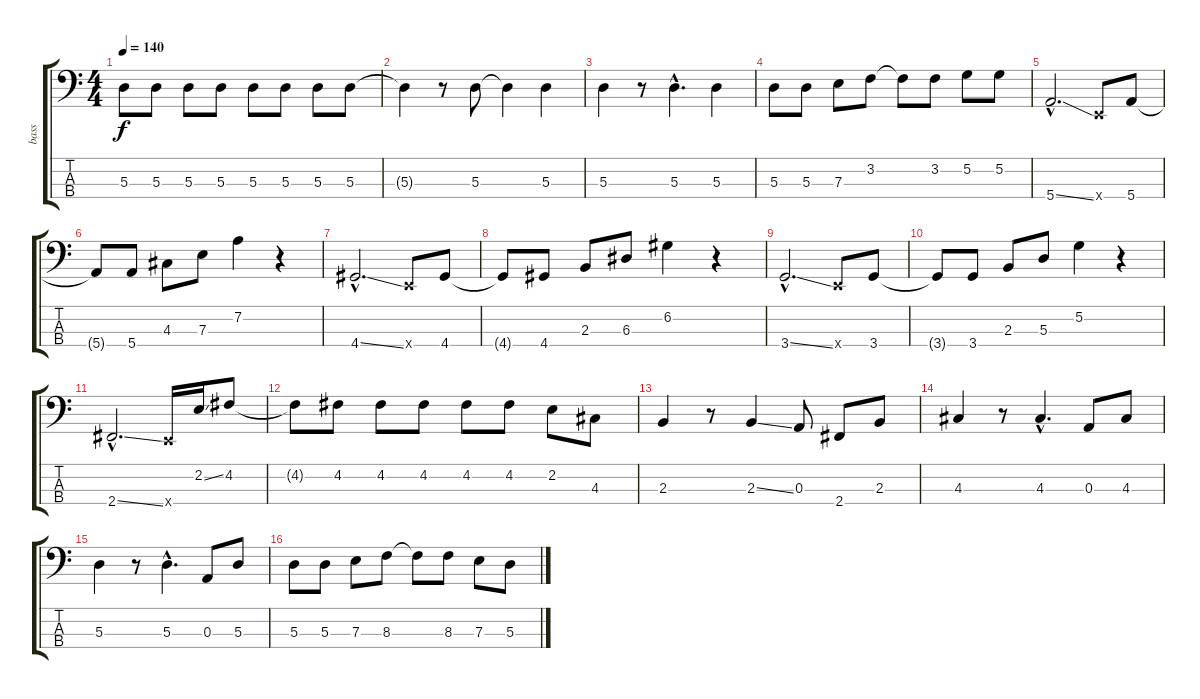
\track ("bass" "bass") {instrument electricbasspick}
\staff {score tabs}
\tuning (G2 D2 A1 E1) {hide}
\ts (4 4)
\tempo 140
\clef f4
\ks c
5.3.8{dy f} 5.3.8 5.3.8 5.3.8 5.3.8 5.3.8 5.3.8 5.3.8 |
5.3{t}.4 r.8 5.3.8 5.3{t}.4 5.3.4 |
5.3.4 r.8 5.3{hac}.4{d} 5.3.4 |
5.3.8 5.3.8 7.3.8 3.2.8 3.2{t}.8 3.2.8 5.2.8 5.2.8 |
5.4{ss hac}.2{d} 0.4{x}.8 5.4.8 |
5.4{t}.8 5.4.8 4.3.8 7.3.8 7.2.4 r.4 |
4.4{ss hac}.2{d} 0.4{x}.8 4.4.8 |
4.4{t}.8 4.4.8 2.3.8 6.3.8 6.2.4 r.4 |
3.4{ss hac}.2{d} 0.4{x}.8 3.4.8 |
3.4{t}.8 3.4.8 2.3.8 5.3.8 5.2.4 r.4 |
2.4{ss hac}.2{d} 0.4{x}.16 2.2{ss}.16 4.2.8 |
4.2{t}.8 4.2.8 4.2.8 4.2.8 4.2.8 4.2.8 2.2.8 4.3.8 |
2.3.4 r.8 2.3{ss}.4 0.3.8 2.4.8 2.3.8 |
4.3.4 r.8 4.3{hac}.4{d} 0.3.8 4.3.8 |
5.3.4 r.8 5.3{hac}.4{d} 0.3.8 5.3.8 |
5.3.8 5.3.8 7.3.8 8.3.8 8.3{t}.8 8.3.8 7.3.8 5.3.8
